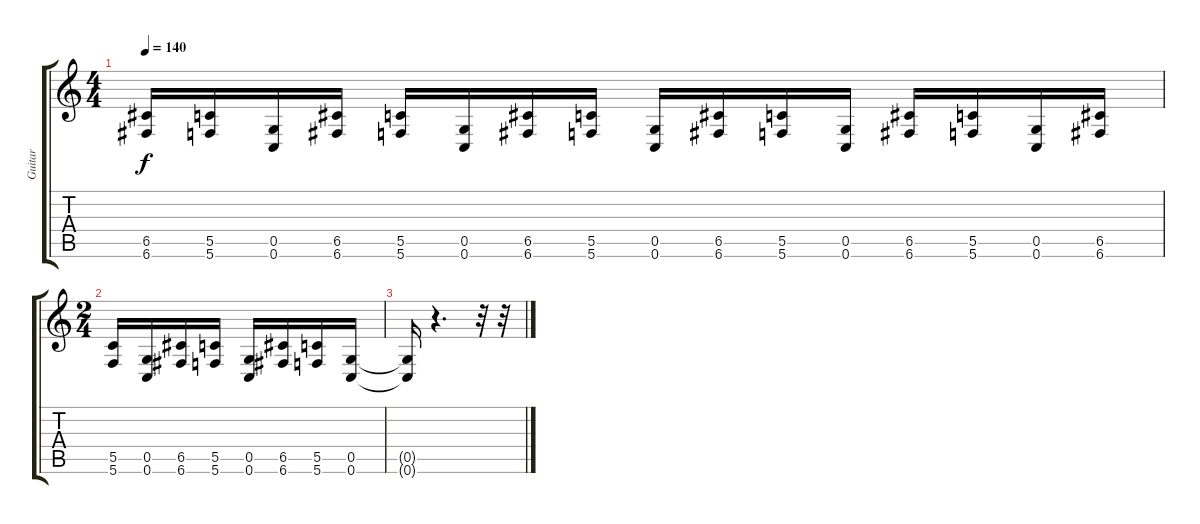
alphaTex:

\track ("Guitar" "Guitar") {instrument distortionguitar}
\staff {score tabs}
\tuning (D4 A3 F3 C3 G2 C2) {hide}
\ts (4 4)
\tempo 140
\clef g2
\ks c
(6.5 6.6).16{dy f} (5.5 5.6).16 (0.5 0.6).16 (6.5 6.6).16 (5.5 5.6).16 (0.5 0.6).16 (6.5 6.6).16 (5.5 5.6).16 (0.5 0.6).16 (6.5 6.6).16 (5.5 5.6).16 (0.5 0.6).16 (6.5 6.6).16 (5.5 5.6).16 (0.5 0.6).16 (6.5 6.6).16 |
\ts (2 4)
(5.5 5.6).16 (0.5 0.6).16 (6.5 6.6).16 (5.5 5.6).16 (0.5 0.6).16 (6.5 6.6).16 (5.5 5.6).16 (0.5 0.6).16 |
(0.5{t} 0.6{t}).16 r.4{d} r.32 r.32
